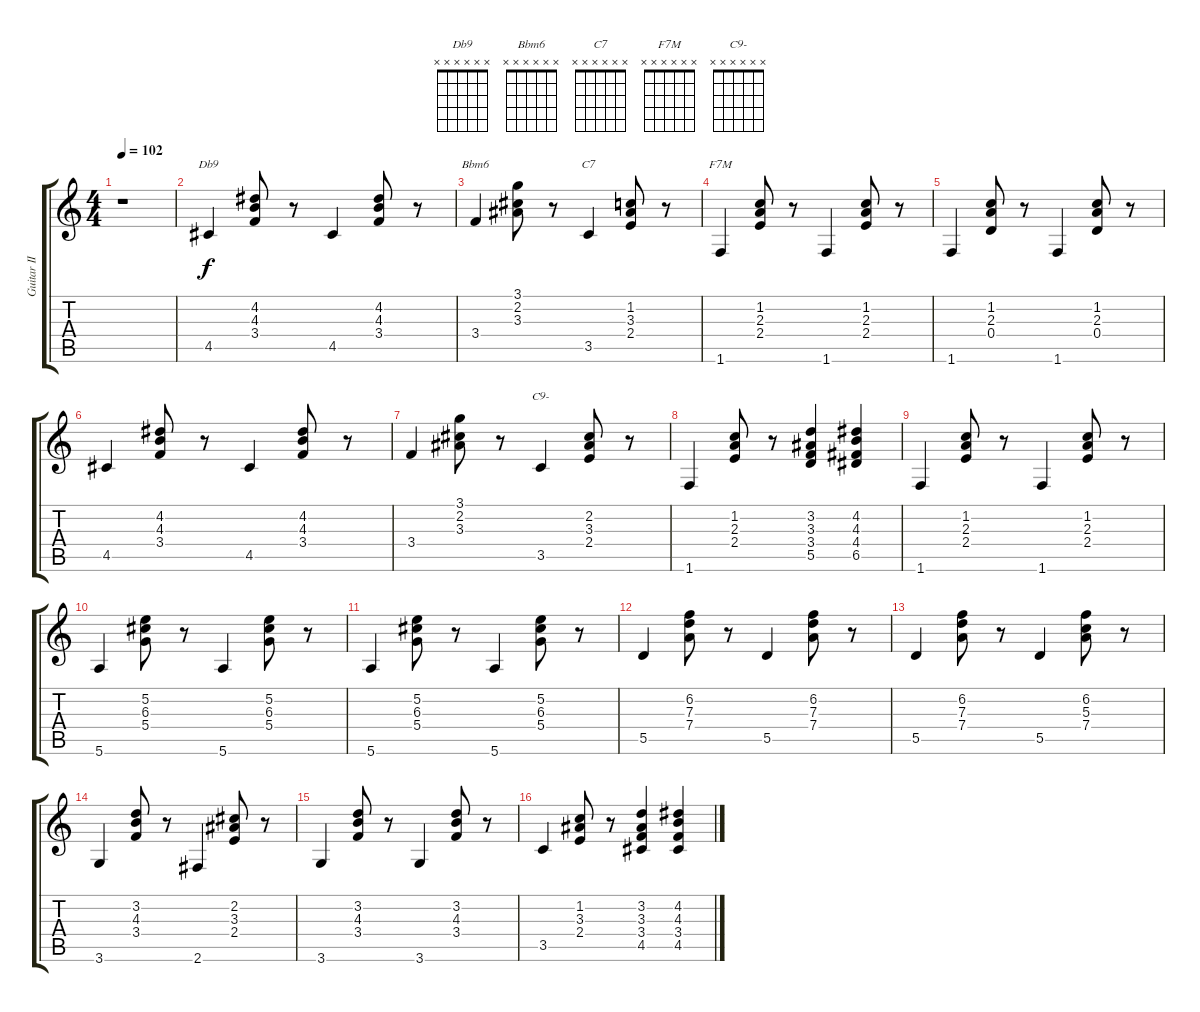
\track ("Guitar II" "Guitar II") {instrument acousticguitarsteel}
\staff {score tabs}
\tuning (E4 B3 G3 D3 A2 E2) {hide}
\chord ("Db9" x x x x x x) {firstfret 0}
\chord ("Bbm6" x x x x x x) {firstfret 0}
\chord ("C7" x x x x x x) {firstfret 0}
\chord ("F7M" x x x x x x) {firstfret 0}
\chord ("C9-" x x x x x x) {firstfret 0}
\ts (4 4)
\tempo 102
\clef g2
\ks c
r.1{dy f instrument acousticguitarsteel} |
4.5.4{ch "Db9"} (4.2 4.3 3.4).8 r.8 4.5.4 (4.2 4.3 3.4).8 r.8 |
3.4.4{ch "Bbm6"} (3.1 2.2 3.3).8 r.8 3.5.4{ch "C7"} (1.2 3.3 2.4).8 r.8 |
1.6.4{ch "F7M"} (1.2 2.3 2.4).8 r.8 1.6.4 (1.2 2.3 2.4).8 r.8 |
1.6.4 (1.2 2.3 0.4).8 r.8 1.6.4 (1.2 2.3 0.4).8 r.8 |
4.5.4 (4.2 4.3 3.4).8 r.8 4.5.4 (4.2 4.3 3.4).8 r.8 |
3.4.4 (3.1 2.2 3.3).8 r.8 3.5.4{ch "C9-"} (2.2 3.3 2.4).8 r.8 |
1.6.4 (1.2 2.3 2.4).8 r.8 (3.2 3.3 3.4 5.5).4 (4.2 4.3 4.4 6.5).4 |
1.6.4 (1.2 2.3 2.4).8 r.8 1.6.4 (1.2 2.3 2.4).8 r.8 |
5.6.4 (5.2 6.3 5.4).8 r.8 5.6.4 (5.2 6.3 5.4).8 r.8 |
5.6.4 (5.2 6.3 5.4).8 r.8 5.6.4 (5.2 6.3 5.4).8 r.8 |
5.5.4 (6.2 7.3 7.4).8 r.8 5.5.4 (6.2 7.3 7.4).8 r.8 |
5.5.4 (6.2 7.3 7.4).8 r.8 5.5.4 (6.2 5.3 7.4).8 r.8 |
3.6.4 (3.2 4.3 3.4).8 r.8 2.6.4 (2.2 3.3 2.4).8 r.8 |
3.6.4 (3.2 4.3 3.4).8 r.8 3.6.4 (3.2 4.3 3.4).8 r.8 |
3.5.4 (1.2 3.3 2.4).8 r.8 (3.2 3.3 3.4 4.5).4 (4.2 4.3 3.4 4.5).4
